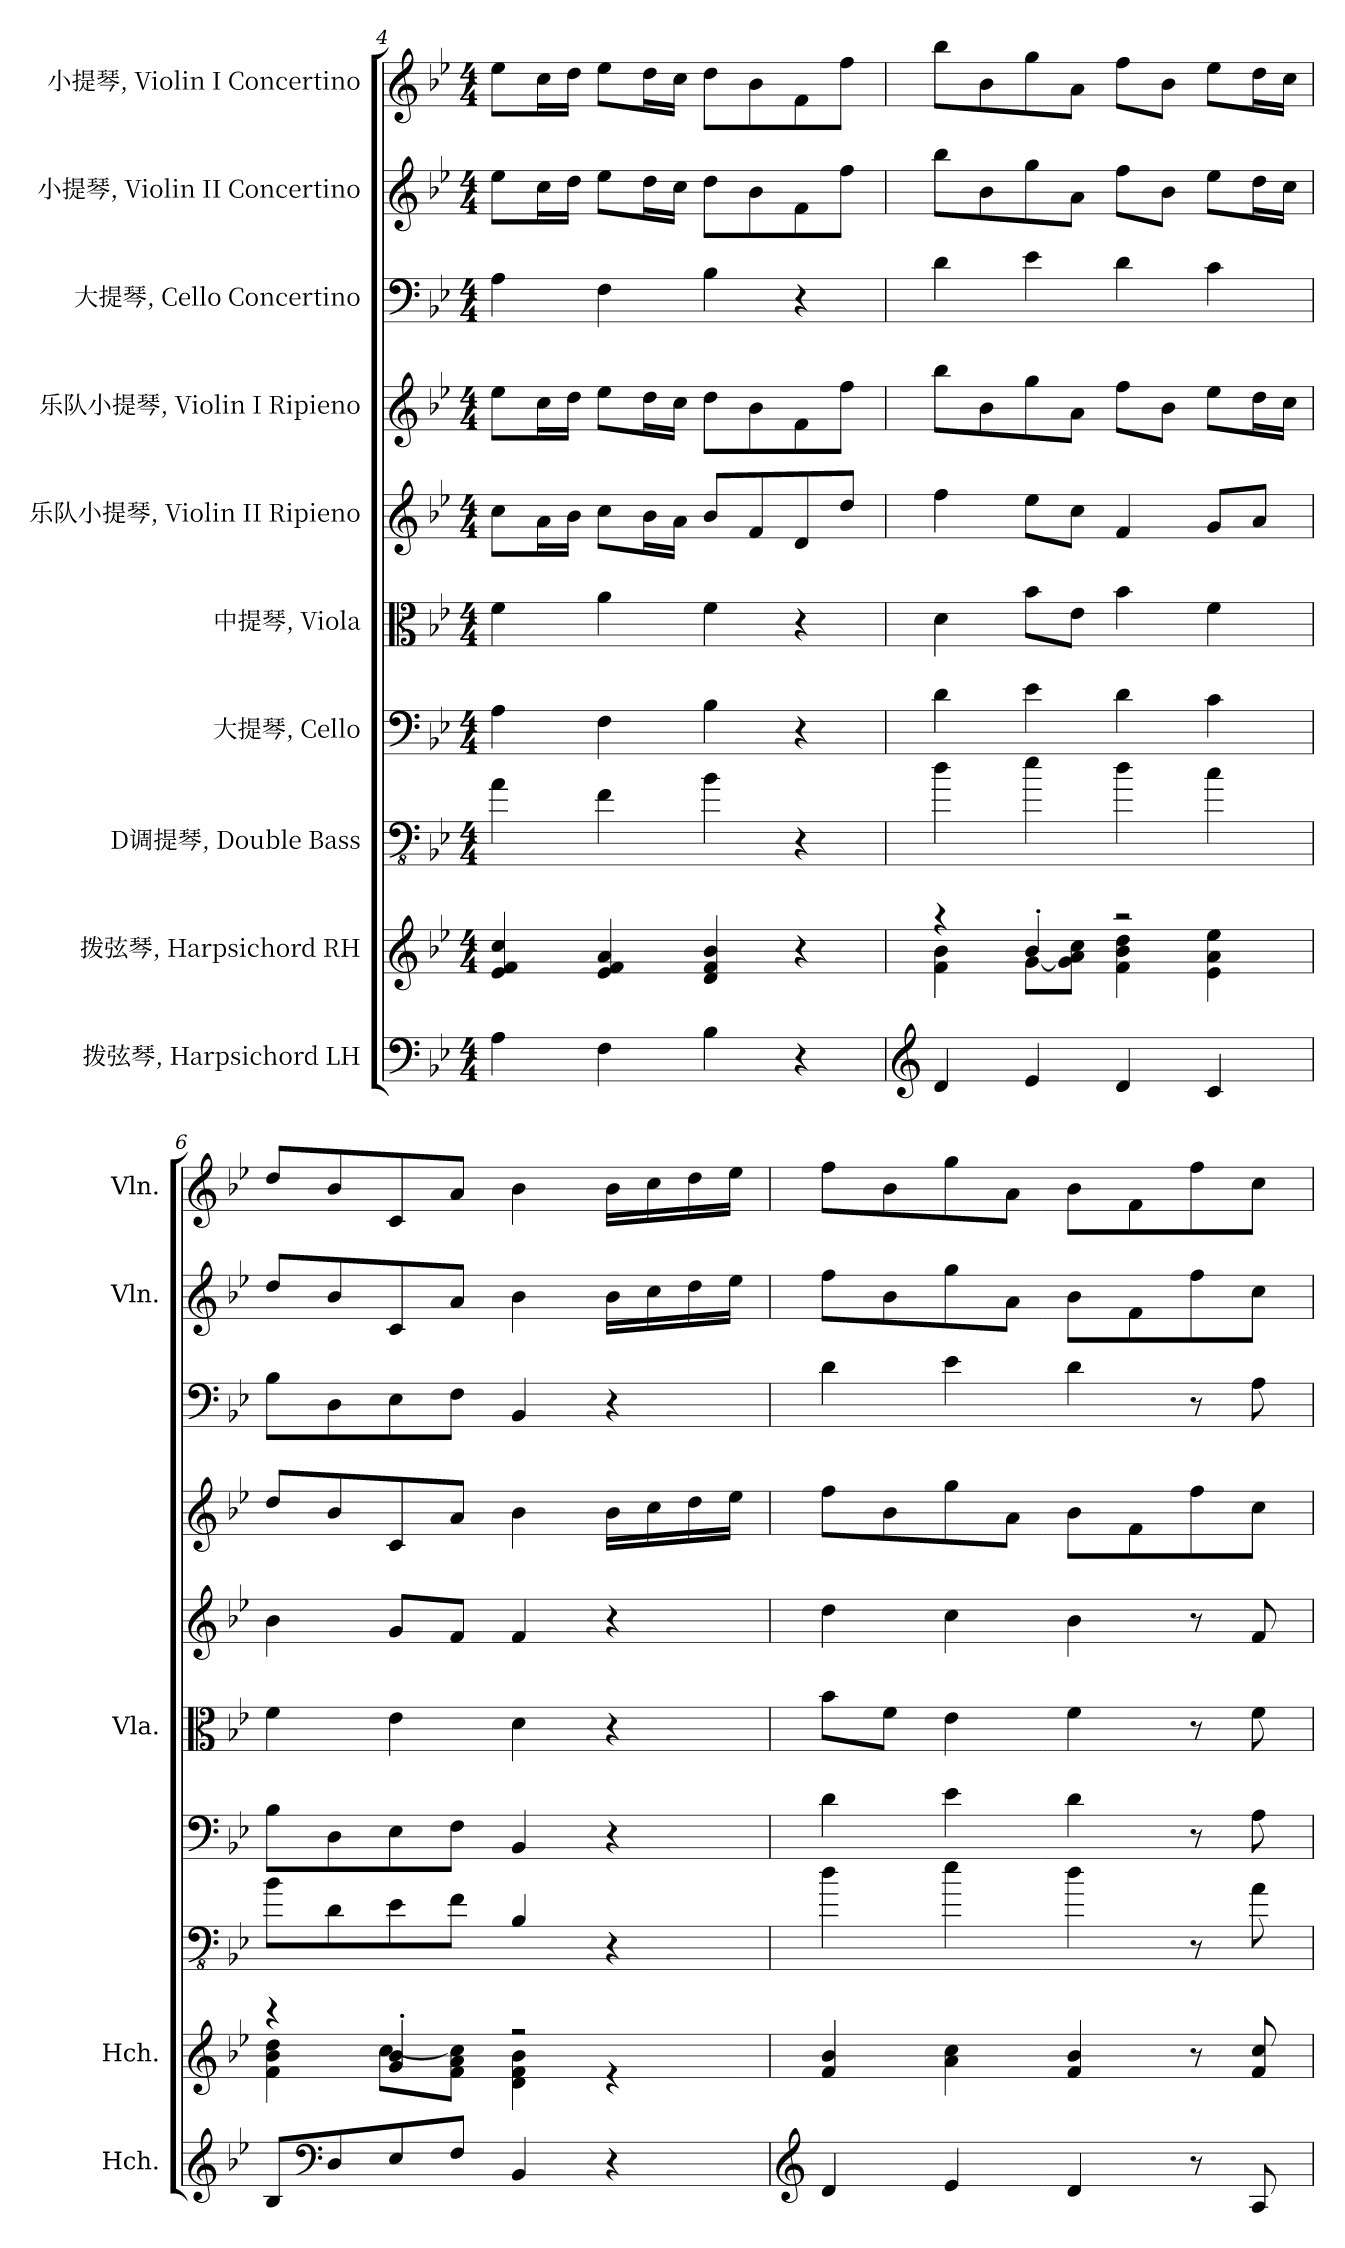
**kern	**kern	**kern	**kern	**kern	**kern	**kern	**kern	**kern	**kern
*part10	*part9	*part8	*part7	*part6	*part5	*part4	*part3	*part2	*part1
*staff10	*staff9	*staff8	*staff7	*staff6	*staff5	*staff4	*staff3	*staff2	*staff1
*I"拨弦琴, Harpsichord LH	*I"拨弦琴, Harpsichord RH	*I"D调提琴, Double Bass	*I"大提琴, Cello	*I"中提琴, Viola	*I"乐队小提琴, Violin II Ripieno	*I"乐队小提琴, Violin I Ripieno	*I"大提琴, Cello Concertino	*I"小提琴, Violin II Concertino	*I"小提琴, Violin I Concertino
*I'Hch.	*I'Hch.	*	*	*I'Vla.	*	*	*	*I'Vln.	*I'Vln.
*clefF4	*clefG2	*clefFv4	*clefF4	*clefC3	*clefG2	*clefG2	*clefF4	*clefG2	*clefG2
*	*	*ITrd7c12	*	*	*	*	*	*	*
*k[b-e-]	*k[b-e-]	*k[b-e-]	*k[b-e-]	*k[b-e-]	*k[b-e-]	*k[b-e-]	*k[b-e-]	*k[b-e-]	*k[b-e-]
*M4/4	*M4/4	*M4/4	*M4/4	*M4/4	*M4/4	*M4/4	*M4/4	*M4/4	*M4/4
=4	=4	=4	=4	=4	=4	=4	=4	=4	=4
4A\	4e-/ 4f/ 4cc/	4AA\	4A\	4f\	8cc\L	8ee-\L	4A\	8ee-\L	8ee-\L
.	.	.	.	.	16a\L	16cc\L	.	16cc\L	16cc\L
.	.	.	.	.	16b-\JJ	16dd\JJ	.	16dd\JJ	16dd\JJ
4F\	4e-/ 4f/ 4a/	4FF\	4F\	4a\	8cc\L	8ee-\L	4F\	8ee-\L	8ee-\L
.	.	.	.	.	16b-\L	16dd\L	.	16dd\L	16dd\L
.	.	.	.	.	16a\JJ	16cc\JJ	.	16cc\JJ	16cc\JJ
4B-\	4d/ 4f/ 4b-/	4BB-\	4B-\	4f\	8b-/L	8dd\L	4B-\	8dd\L	8dd\L
.	.	.	.	.	8f/	8b-\	.	8b-\	8b-\
4r	4r	4r	4r	4r	8d/	8f\	4r	8f\	8f\
.	.	.	.	.	8dd/J	8ff\J	.	8ff\J	8ff\J
=5	=5	=5	=5	=5	=5	=5	=5	=5	=5
*clefG2	*	*	*	*	*	*	*	*	*
*	*^	*	*	*	*	*	*	*	*
4d/	4r	4f\ 4b-\	4D\	4d\	4d\	4ff\	8bb-\L	4d\	8bb-\L	8bb-\L
.	.	.	.	.	.	.	8b-\	.	8b-\	8b-\
4e-/	4b-'/	[8g\L	4E-\	4e-\	8b-\L	8ee-\L	8gg\	4e-\	8gg\	8gg\
.	.	8g\] 8a\ 8cc\J	.	.	8e-\J	8cc\J	8a\J	.	8a\J	8a\J
4d/	2r	4f\ 4b-\ 4dd\	4D\	4d\	4b-\	4f/	8ff\L	4d\	8ff\L	8ff\L
.	.	.	.	.	.	.	8b-\J	.	8b-\J	8b-\J
4c/	.	4e-\ 4a\ 4ee-\	4C\	4c\	4f\	8g/L	8ee-\L	4c\	8ee-\L	8ee-\L
.	.	.	.	.	.	8a/J	16dd\L	.	16dd\L	16dd\L
.	.	.	.	.	.	.	16cc\JJ	.	16cc\JJ	16cc\JJ
!!LO:PB:g=z
=6	=6	=6	=6	=6	=6	=6	=6	=6	=6	=6
8B-/L	4r	4f\ 4b-\ 4dd\	8BB-\L	8B-\L	4f\	4b-\	8dd/L	8B-\L	8dd/L	8dd/L
*clefF4	*	*	*	*	*	*	*	*	*	*
8D/	.	.	8DD\	8D\	.	.	8b-/	8D\	8b-/	8b-/
8E-/	4g/' 4b-/'	[8cc\L	8EE-\	8E-\	4e-\	8g/L	8c/	8E-\	8c/	8c/
8F/J	.	8f\ 8a\ 8cc\]J	8FF\J	8F\J	.	8f/J	8a/J	8F\J	8a/J	8a/J
4BB-/	2r	4d\ 4f\ 4b-\	4BBB-/	4BB-/	4d\	4f/	4b-\	4BB-/	4b-\	4b-\
4r	.	4r	4r	4r	4r	4r	16b-\LL	4r	16b-\LL	16b-\LL
.	.	.	.	.	.	.	16cc\	.	16cc\	16cc\
.	.	.	.	.	.	.	16dd\	.	16dd\	16dd\
.	.	.	.	.	.	.	16ee-\JJ	.	16ee-\JJ	16ee-\JJ
*	*v	*v	*	*	*	*	*	*	*	*
=7	=7	=7	=7	=7	=7	=7	=7	=7	=7
*clefG2	*	*	*	*	*	*	*	*	*
4d/	4f/ 4b-/	4D\	4d\	8b-\L	4dd\	8ff\L	4d\	8ff\L	8ff\L
.	.	.	.	8f\J	.	8b-\	.	8b-\	8b-\
4e-/	4a\ 4cc\	4E-\	4e-\	4e-\	4cc\	8gg\	4e-\	8gg\	8gg\
.	.	.	.	.	.	8a\J	.	8a\J	8a\J
4d/	4f/ 4b-/	4D\	4d\	4f\	4b-\	8b-\L	4d\	8b-\L	8b-\L
.	.	.	.	.	.	8f\	.	8f\	8f\
8r	8r	8r	8r	8r	8r	8ff\	8r	8ff\	8ff\
8A/	8f/ 8cc/	8AA\	8A\	8f\	8f/	8cc\J	8A\	8cc\J	8cc\J
=	=	=	=	=	=	=	=	=	=
*-	*-	*-	*-	*-	*-	*-	*-	*-	*-
